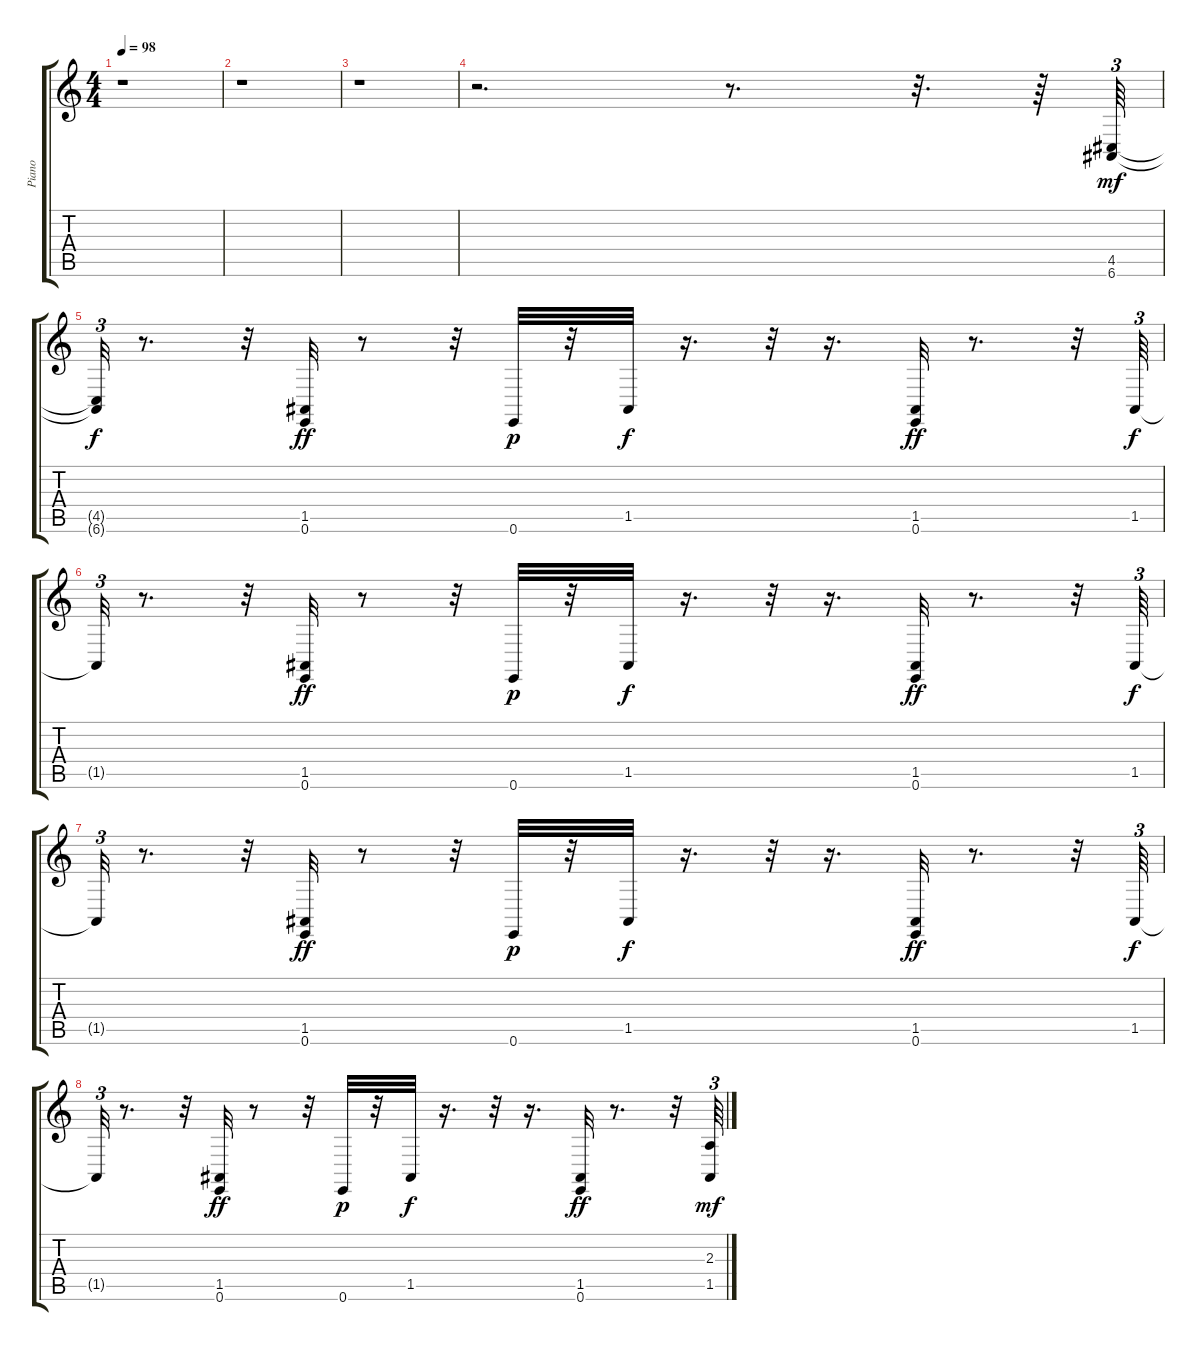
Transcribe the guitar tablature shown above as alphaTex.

\track ("Piano" "Piano") {instrument acousticgrandpiano}
\staff {score tabs}
\tuning (E4 B3 G3 D3 A2 E2) {hide}
\ts (4 4)
\tempo 98
\clef g2
\ks c
r.1{dy f} |
r.1 |
r.1 |
r.2{d} r.8{d} r.32{d} r.64 (4.5 6.6).64{tu (3 2) dy mf} |
(4.5{t} 6.6{t}).32{tu (3 2) dy f} r.8{d} r.32 (1.5 0.6).32{dy ff} r.8 r.32 0.6.32{dy p} r.32 1.5.32{dy f} r.16{d} r.32 r.16{d} (1.5 0.6).32{dy ff} r.8{d} r.32 1.5.64{tu (3 2) dy f} |
1.5{t}.32{tu (3 2)} r.8{d} r.32 (1.5 0.6).32{dy ff} r.8 r.32 0.6.32{dy p} r.32 1.5.32{dy f} r.16{d} r.32 r.16{d} (1.5 0.6).32{dy ff} r.8{d} r.32 1.5.64{tu (3 2) dy f} |
1.5{t}.32{tu (3 2)} r.8{d} r.32 (1.5 0.6).32{dy ff} r.8 r.32 0.6.32{dy p} r.32 1.5.32{dy f} r.16{d} r.32 r.16{d} (1.5 0.6).32{dy ff} r.8{d} r.32 1.5.64{tu (3 2) dy f} |
1.5{t}.32{tu (3 2)} r.8{d} r.32 (1.5 0.6).32{dy ff} r.8 r.32 0.6.32{dy p} r.32 1.5.32{dy f} r.16{d} r.32 r.16{d} (1.5 0.6).32{dy ff} r.8{d} r.32 (2.3 1.5).64{tu (3 2) dy mf}
